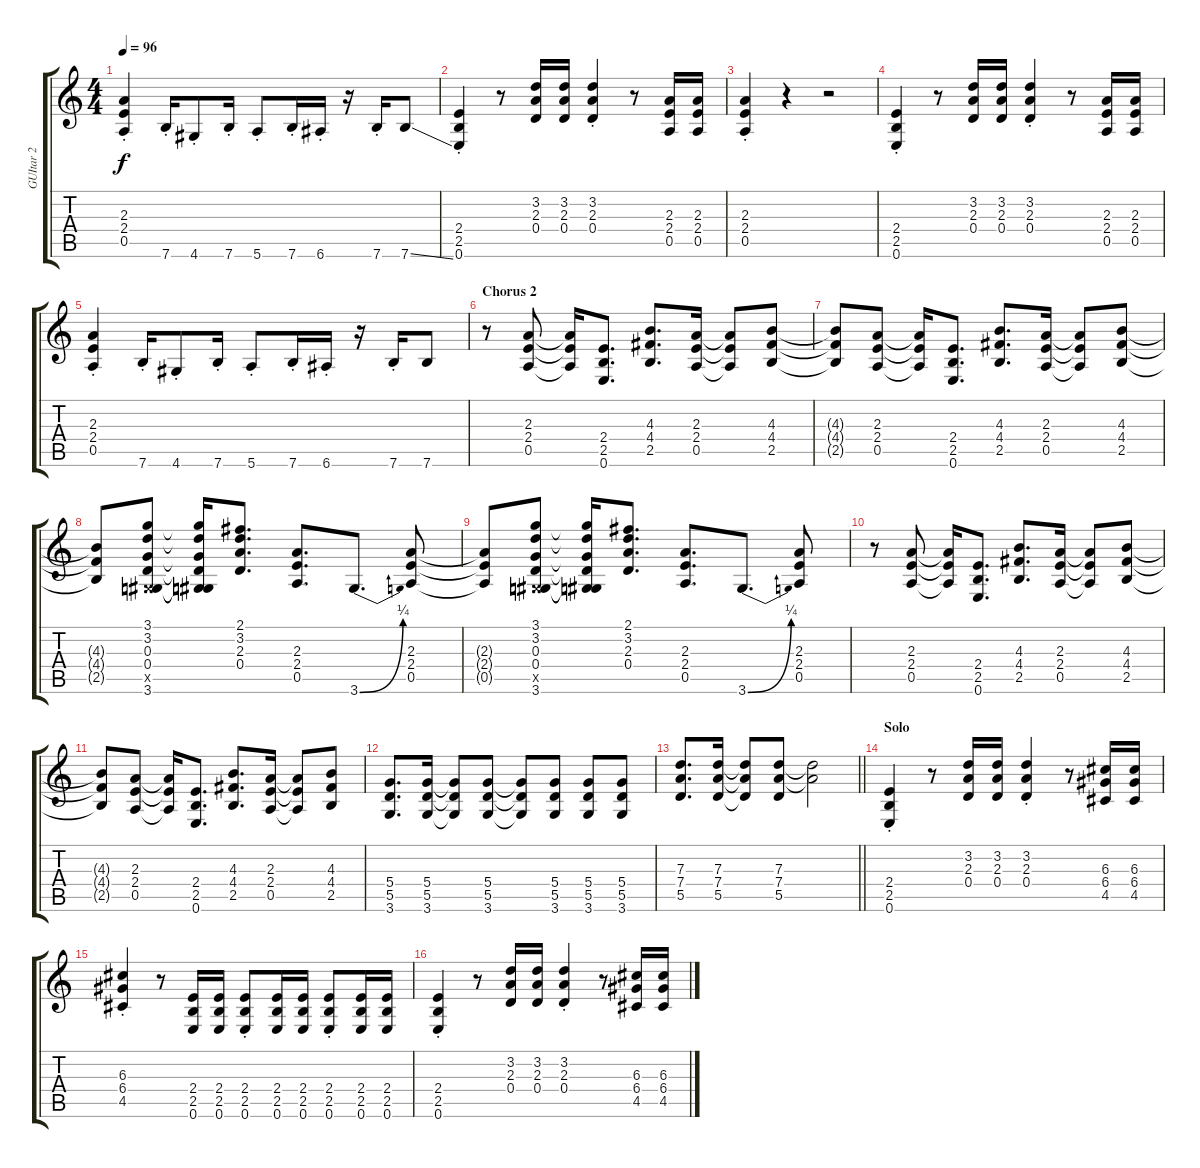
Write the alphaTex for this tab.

\track ("GUItar 2" "GUItar 2") {instrument distortionguitar}
\staff {score tabs}
\tuning (E4 B3 G3 D3 A2 E2) {hide}
\ts (4 4)
\tempo 96
\clef g2
\ks c
(2.3{st} 2.4{st} 0.5{st}).4{dy f} 7.6{st}.16 4.6{st}.8 7.6{st}.16 5.6{st}.8 7.6{st}.16 6.6{st}.16 r.16 7.6{st}.16 7.6{ss}.8 |
(2.4{st} 2.5{st} 0.6{st}).4 r.8 (3.2 2.3 0.4).16 (3.2 2.3 0.4).16 (3.2{st} 2.3{st} 0.4{st}).4 r.8 (2.3 2.4 0.5).16 (2.3 2.4 0.5).16 |
(2.3{st} 2.4{st} 0.5{st}).4 r.4 r.2 |
(2.4{st} 2.5{st} 0.6{st}).4 r.8 (3.2 2.3 0.4).16 (3.2 2.3 0.4).16 (3.2{st} 2.3{st} 0.4{st}).4 r.8 (2.3 2.4 0.5).16 (2.3 2.4 0.5).16 |
(2.3{st} 2.4{st} 0.5{st}).4 7.6{st}.16 4.6{st}.8 7.6{st}.16 5.6{st}.8 7.6{st}.16 6.6{st}.16 r.16 7.6{st}.16 7.6.8 |
\section ("" "Chorus 2")
r.8 (2.3 2.4 0.5).8 (2.3{t} 2.4{t} 0.5{t}).16 (2.4 2.5 0.6).8{d} (4.3 4.4 2.5).8{d} (2.3 2.4 0.5).16 (2.3{t} 2.4{t} 0.5{t}).8 (4.3 4.4 2.5).8 |
(4.3{t} 4.4{t} 2.5{t}).8 (2.3 2.4 0.5).8 (2.3{t} 2.4{t} 0.5{t}).16 (2.4 2.5 0.6).8{d} (4.3 4.4 2.5).8{d} (2.3 2.4 0.5).16 (2.3{t} 2.4{t} 0.5{t}).8 (4.3 4.4 2.5).8 |
(4.3{t} 4.4{t} 2.5{t}).8 (3.1 3.2 0.3 0.4 -1.5{x} 3.6).8 (3.1{t} 3.2{t} 0.3{t} 0.4{t} -1.5{t} 3.6{t}).16 (2.1 3.2 2.3 0.4).8{d} (2.3 2.4 0.5).8{d} 3.6{be (bend 0 0 60 1)}.8{d} (2.3 2.4 0.5).8 |
(2.3{t} 2.4{t} 0.5{t}).8 (3.1 3.2 0.3 0.4 -1.5{x} 3.6).8 (3.1{t} 3.2{t} 0.3{t} 0.4{t} -1.5{t} 3.6{t}).16 (2.1 3.2 2.3 0.4).8{d} (2.3 2.4 0.5).8{d} 3.6{be (bend 0 0 60 1)}.8{d} (2.3 2.4 0.5).8 |
r.8 (2.3 2.4 0.5).8 (2.3{t} 2.4{t} 0.5{t}).16 (2.4 2.5 0.6).8{d} (4.3 4.4 2.5).8{d} (2.3 2.4 0.5).16 (2.3{t} 2.4{t} 0.5{t}).8 (4.3 4.4 2.5).8 |
(4.3{t} 4.4{t} 2.5{t}).8 (2.3 2.4 0.5).8 (2.3{t} 2.4{t} 0.5{t}).16 (2.4 2.5 0.6).8{d} (4.3 4.4 2.5).8{d} (2.3 2.4 0.5).16 (2.3{t} 2.4{t} 0.5{t}).8 (4.3 4.4 2.5).8 |
(5.4 5.5 3.6).8{d} (5.4 5.5 3.6).16 (5.4{t} 5.5{t} 3.6{t}).8 (5.4 5.5 3.6).8 (5.4{t} 5.5{t} 3.6{t}).8 (5.4 5.5 3.6).8 (5.4 5.5 3.6).8 (5.4 5.5 3.6).8 |
\barLineRight lightlight
(7.3 7.4 5.5).8{d} (7.3 7.4 5.5).16 (7.3{t} 7.4{t} 5.5{t}).8 (7.3 7.4 5.5).8 (7.3{t} 7.4{t}).2 |
\section ("" "Solo")
(2.4{st} 2.5{st} 0.6{st}).4 r.8 (3.2 2.3 0.4).16 (3.2 2.3 0.4).16 (3.2{st} 2.3{st} 0.4{st}).4 r.8 (6.3 6.4 4.5).16 (6.3 6.4 4.5).16 |
(6.3{st} 6.4{st} 4.5{st}).4 r.8 (2.4 2.5 0.6).16 (2.4 2.5 0.6).16 (2.4{st} 2.5{st} 0.6{st}).8 (2.4 2.5 0.6).16 (2.4 2.5 0.6).16 (2.4{st} 2.5{st} 0.6{st}).8 (2.4 2.5 0.6).16 (2.4 2.5 0.6).16 |
(2.4{st} 2.5{st} 0.6{st}).4 r.8 (3.2 2.3 0.4).16 (3.2 2.3 0.4).16 (3.2{st} 2.3{st} 0.4{st}).4 r.8 (6.3 6.4 4.5).16 (6.3 6.4 4.5).16
